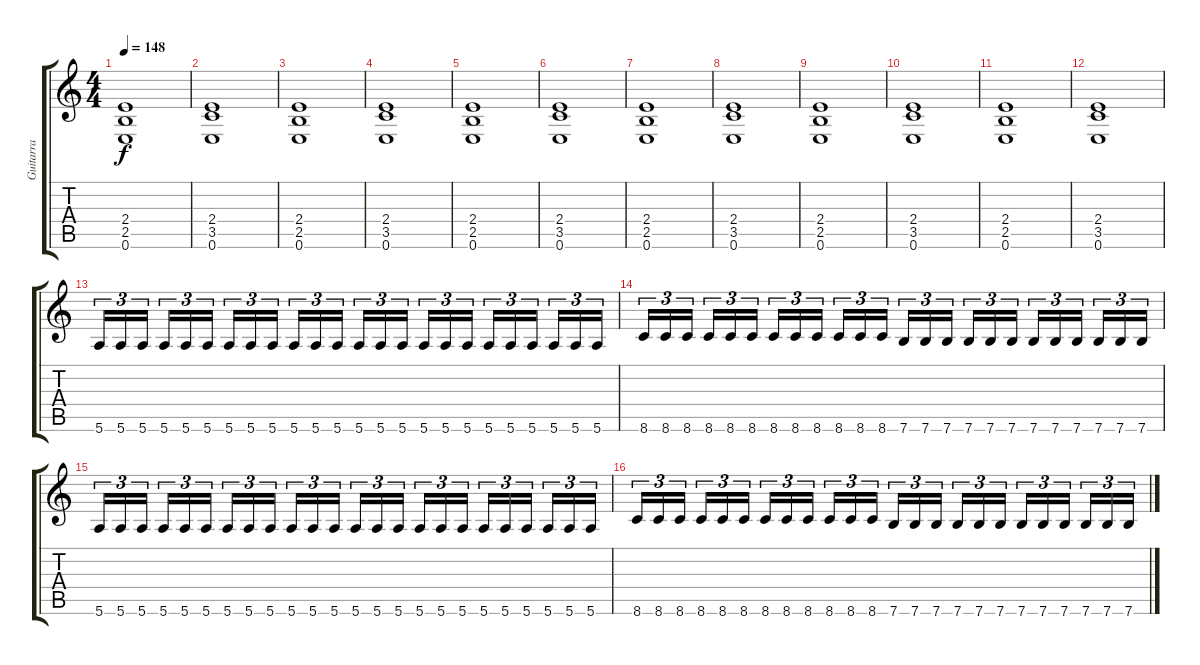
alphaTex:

\track ("Guitarra" "Guitarra") {instrument distortionguitar}
\staff {score tabs}
\tuning (E4 B3 G3 D3 A2 E2) {hide}
\ts (4 4)
\tempo 148
\clef g2
\ks c
(2.4 2.5 0.6).1{dy f} |
(2.4 3.5 0.6).1 |
(2.4 2.5 0.6).1 |
(2.4 3.5 0.6).1 |
(2.4 2.5 0.6).1 |
(2.4 3.5 0.6).1 |
(2.4 2.5 0.6).1 |
(2.4 3.5 0.6).1 |
(2.4 2.5 0.6).1 |
(2.4 3.5 0.6).1 |
(2.4 2.5 0.6).1 |
(2.4 3.5 0.6).1 |
5.6.16{tu (3 2)} 5.6.16{tu (3 2)} 5.6.16{tu (3 2)} 5.6.16{tu (3 2)} 5.6.16{tu (3 2)} 5.6.16{tu (3 2)} 5.6.16{tu (3 2)} 5.6.16{tu (3 2)} 5.6.16{tu (3 2)} 5.6.16{tu (3 2)} 5.6.16{tu (3 2)} 5.6.16{tu (3 2)} 5.6.16{tu (3 2)} 5.6.16{tu (3 2)} 5.6.16{tu (3 2)} 5.6.16{tu (3 2)} 5.6.16{tu (3 2)} 5.6.16{tu (3 2)} 5.6.16{tu (3 2)} 5.6.16{tu (3 2)} 5.6.16{tu (3 2)} 5.6.16{tu (3 2)} 5.6.16{tu (3 2)} 5.6.16{tu (3 2)} |
8.6.16{tu (3 2)} 8.6.16{tu (3 2)} 8.6.16{tu (3 2)} 8.6.16{tu (3 2)} 8.6.16{tu (3 2)} 8.6.16{tu (3 2)} 8.6.16{tu (3 2)} 8.6.16{tu (3 2)} 8.6.16{tu (3 2)} 8.6.16{tu (3 2)} 8.6.16{tu (3 2)} 8.6.16{tu (3 2)} 7.6.16{tu (3 2)} 7.6.16{tu (3 2)} 7.6.16{tu (3 2)} 7.6.16{tu (3 2)} 7.6.16{tu (3 2)} 7.6.16{tu (3 2)} 7.6.16{tu (3 2)} 7.6.16{tu (3 2)} 7.6.16{tu (3 2)} 7.6.16{tu (3 2)} 7.6.16{tu (3 2)} 7.6.16{tu (3 2)} |
5.6.16{tu (3 2)} 5.6.16{tu (3 2)} 5.6.16{tu (3 2)} 5.6.16{tu (3 2)} 5.6.16{tu (3 2)} 5.6.16{tu (3 2)} 5.6.16{tu (3 2)} 5.6.16{tu (3 2)} 5.6.16{tu (3 2)} 5.6.16{tu (3 2)} 5.6.16{tu (3 2)} 5.6.16{tu (3 2)} 5.6.16{tu (3 2)} 5.6.16{tu (3 2)} 5.6.16{tu (3 2)} 5.6.16{tu (3 2)} 5.6.16{tu (3 2)} 5.6.16{tu (3 2)} 5.6.16{tu (3 2)} 5.6.16{tu (3 2)} 5.6.16{tu (3 2)} 5.6.16{tu (3 2)} 5.6.16{tu (3 2)} 5.6.16{tu (3 2)} |
8.6.16{tu (3 2)} 8.6.16{tu (3 2)} 8.6.16{tu (3 2)} 8.6.16{tu (3 2)} 8.6.16{tu (3 2)} 8.6.16{tu (3 2)} 8.6.16{tu (3 2)} 8.6.16{tu (3 2)} 8.6.16{tu (3 2)} 8.6.16{tu (3 2)} 8.6.16{tu (3 2)} 8.6.16{tu (3 2)} 7.6.16{tu (3 2)} 7.6.16{tu (3 2)} 7.6.16{tu (3 2)} 7.6.16{tu (3 2)} 7.6.16{tu (3 2)} 7.6.16{tu (3 2)} 7.6.16{tu (3 2)} 7.6.16{tu (3 2)} 7.6.16{tu (3 2)} 7.6.16{tu (3 2)} 7.6.16{tu (3 2)} 7.6.16{tu (3 2)}
